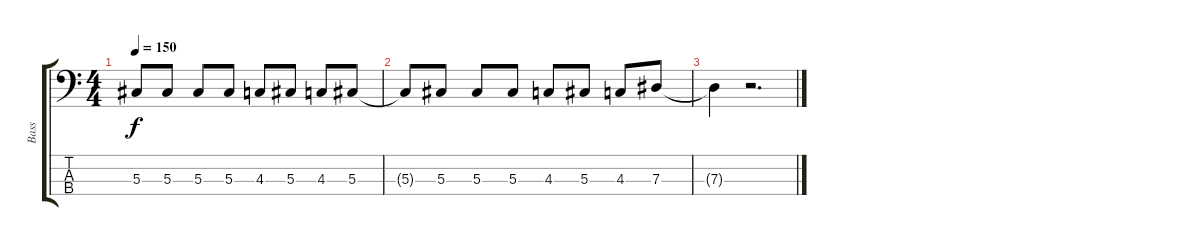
\track ("Bass" "Bass") {instrument electricbasspick}
\staff {score tabs}
\tuning (Gb2 Db2 Ab1 Eb1) {hide}
\ts (4 4)
\tempo 150
\clef f4
\ks c
5.3{t}.8{dy f} 5.3.8 5.3.8 5.3.8 4.3.8 5.3.8 4.3.8 5.3.8 |
5.3{t}.8 5.3.8 5.3.8 5.3.8 4.3.8 5.3.8 4.3.8 7.3.8 |
7.3{t}.4 r.2{d}
